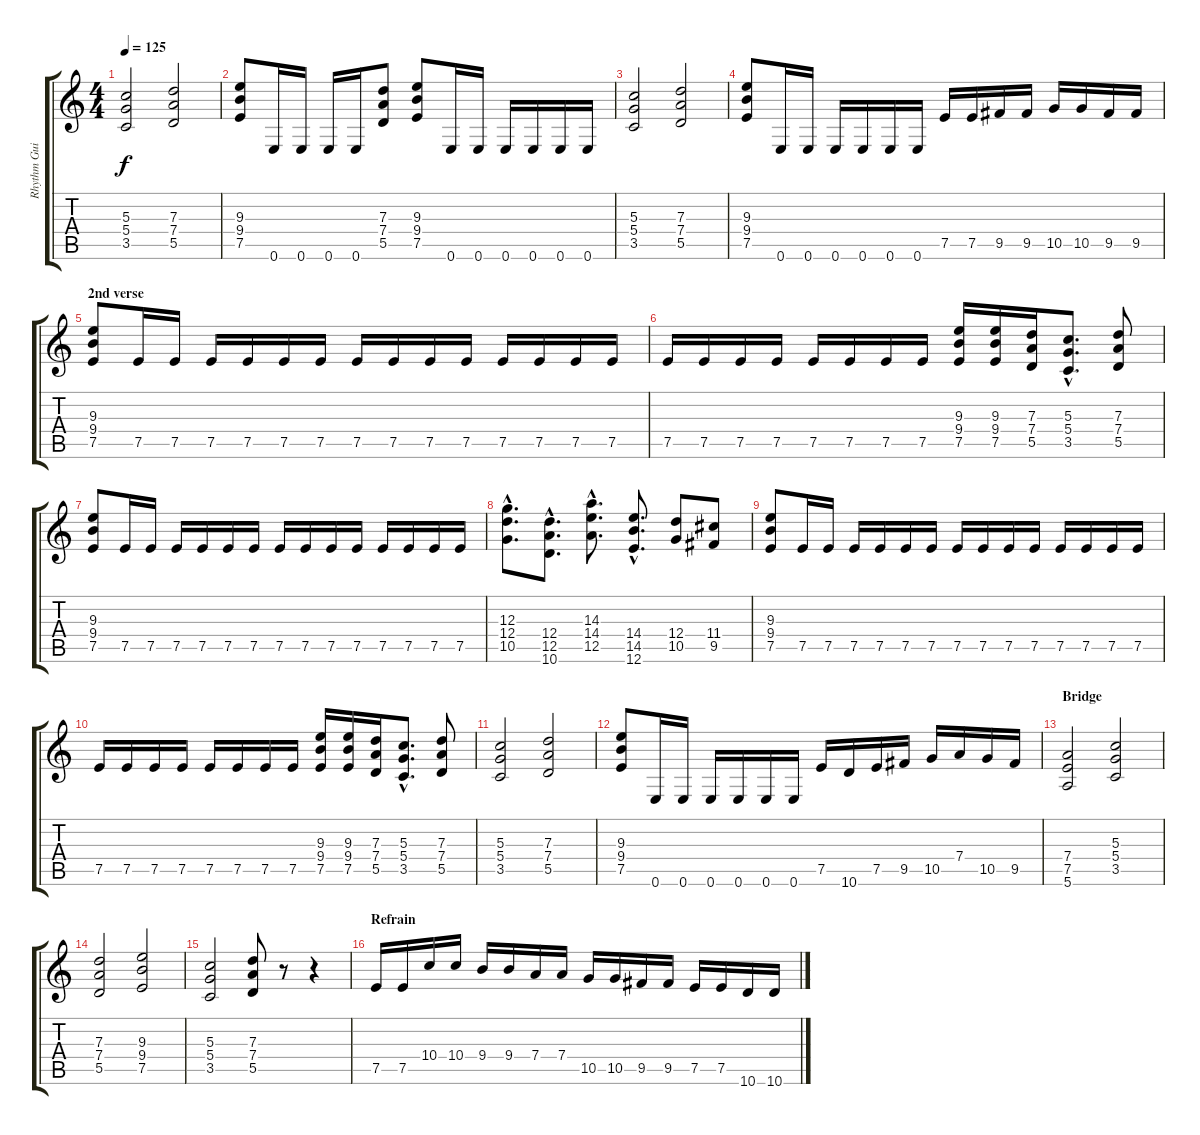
\track ("Rhythm Guitar" "Rhythm Gui") {instrument distortionguitar}
\staff {score tabs}
\tuning (E4 B3 G3 D3 A2 E2) {hide}
\ts (4 4)
\tempo 125
\clef g2
\ks c
(5.3 5.4 3.5).2{dy f} (7.3 7.4 5.5).2 |
(9.3 9.4 7.5).8 0.6.16 0.6.16 0.6.16 0.6.16 (7.3 7.4 5.5).8 (9.3 9.4 7.5).8 0.6.16 0.6.16 0.6.16 0.6.16 0.6.16 0.6.16 |
(5.3 5.4 3.5).2 (7.3 7.4 5.5).2 |
(9.3 9.4 7.5).8 0.6.16 0.6.16 0.6.16 0.6.16 0.6.16 0.6.16 7.5.16 7.5.16 9.5.16 9.5.16 10.5.16 10.5.16 9.5.16 9.5.16 |
\section ("" "2nd verse")
(9.3 9.4 7.5).8 7.5.16 7.5.16 7.5.16 7.5.16 7.5.16 7.5.16 7.5.16 7.5.16 7.5.16 7.5.16 7.5.16 7.5.16 7.5.16 7.5.16 |
7.5.16 7.5.16 7.5.16 7.5.16 7.5.16 7.5.16 7.5.16 7.5.16 (9.3 9.4 7.5).16 (9.3 9.4 7.5).16 (7.3 7.4 5.5).16 (5.3{hac} 5.4{hac} 3.5{hac}).8{d} (7.3 7.4 5.5).8 |
(9.3 9.4 7.5).8 7.5.16 7.5.16 7.5.16 7.5.16 7.5.16 7.5.16 7.5.16 7.5.16 7.5.16 7.5.16 7.5.16 7.5.16 7.5.16 7.5.16 |
(12.3{hac} 12.4{hac} 10.5{hac}).8{d} (12.4{hac} 12.5{hac} 10.6{hac}).8{d} (14.3{hac} 14.4{hac} 12.5{hac}).8{d} (14.4{hac} 14.5{hac} 12.6{hac}).8{d} (12.4 10.5).8 (11.4 9.5).8 |
(9.3 9.4 7.5).8 7.5.16 7.5.16 7.5.16 7.5.16 7.5.16 7.5.16 7.5.16 7.5.16 7.5.16 7.5.16 7.5.16 7.5.16 7.5.16 7.5.16 |
7.5.16 7.5.16 7.5.16 7.5.16 7.5.16 7.5.16 7.5.16 7.5.16 (9.3 9.4 7.5).16 (9.3 9.4 7.5).16 (7.3 7.4 5.5).16 (5.3{hac} 5.4{hac} 3.5{hac}).8{d} (7.3 7.4 5.5).8 |
(5.3 5.4 3.5).2 (7.3 7.4 5.5).2 |
(9.3 9.4 7.5).8 0.6.16 0.6.16 0.6.16 0.6.16 0.6.16 0.6.16 7.5.16 10.6.16 7.5.16 9.5.16 10.5.16 7.4.16 10.5.16 9.5.16 |
\section ("" "Bridge")
(7.4 7.5 5.6).2 (5.3 5.4 3.5).2 |
(7.3 7.4 5.5).2 (9.3 9.4 7.5).2 |
(5.3 5.4 3.5).2 (7.3 7.4 5.5).8 r.8 r.4 |
\section ("" "Refrain")
7.5.16 7.5.16 10.4.16 10.4.16 9.4.16 9.4.16 7.4.16 7.4.16 10.5.16 10.5.16 9.5.16 9.5.16 7.5.16 7.5.16 10.6.16 10.6.16
